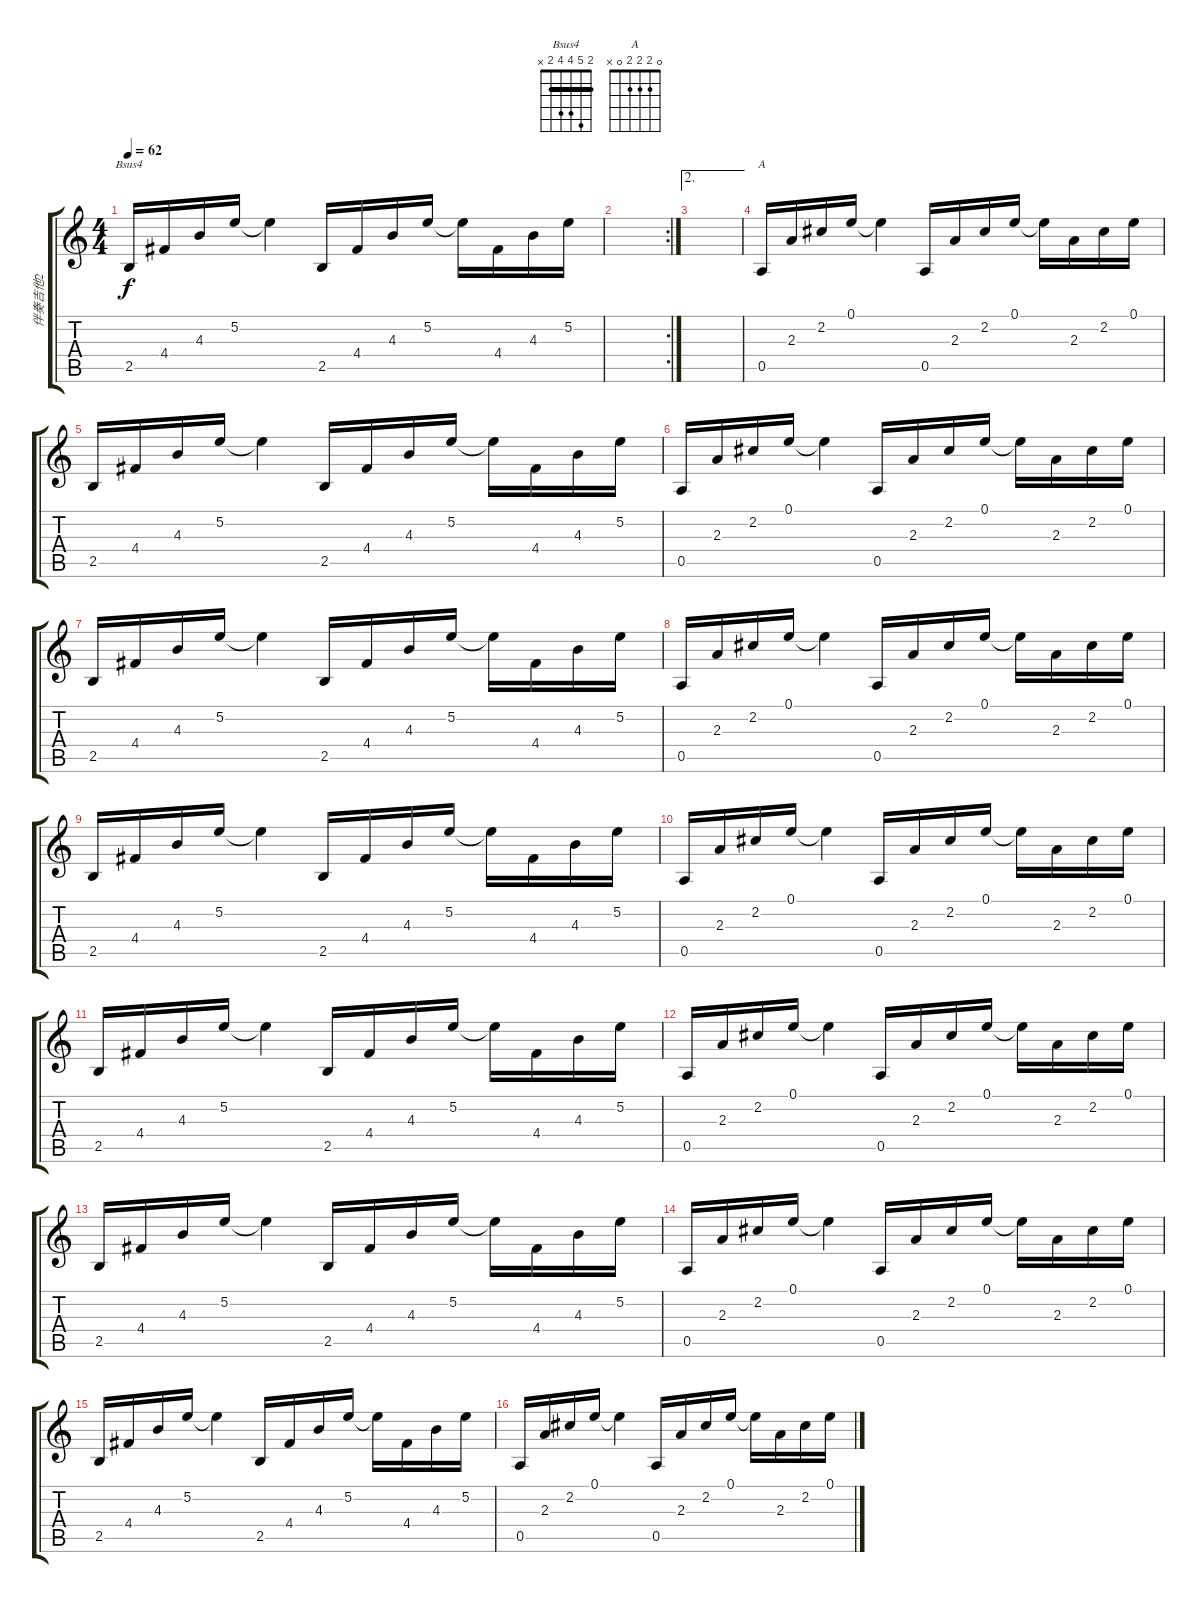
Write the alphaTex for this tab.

\track ("伴奏吉他2" "伴奏吉他2") {instrument electricguitarjazz}
\staff {score tabs}
\tuning (E4 B3 G3 D3 A2 E2) {hide}
\chord ("Bsus4" 2 5 4 4 2 x) {barre 2}
\chord ("A" 0 2 2 2 0 x)
\ts (4 4)
\tempo 62
\clef g2
\ks c
2.5.16{ch "Bsus4" dy f} 4.4.16 4.3.16 5.2.16 5.2{t}.4 2.5.16 4.4.16 4.3.16 5.2.16 5.2{t}.16 4.4.16 4.3.16 5.2.16 |
\rc 2
|
\ae 2
|
0.5.16{ch "A"} 2.3.16 2.2.16 0.1.16 0.1{t}.4 0.5.16 2.3.16 2.2.16 0.1.16 0.1{t}.16 2.3.16 2.2.16 0.1.16 |
2.5.16 4.4.16 4.3.16 5.2.16 5.2{t}.4 2.5.16 4.4.16 4.3.16 5.2.16 5.2{t}.16 4.4.16 4.3.16 5.2.16 |
0.5.16 2.3.16 2.2.16 0.1.16 0.1{t}.4 0.5.16 2.3.16 2.2.16 0.1.16 0.1{t}.16 2.3.16 2.2.16 0.1.16 |
2.5.16 4.4.16 4.3.16 5.2.16 5.2{t}.4 2.5.16 4.4.16 4.3.16 5.2.16 5.2{t}.16 4.4.16 4.3.16 5.2.16 |
0.5.16 2.3.16 2.2.16 0.1.16 0.1{t}.4 0.5.16 2.3.16 2.2.16 0.1.16 0.1{t}.16 2.3.16 2.2.16 0.1.16 |
2.5.16 4.4.16 4.3.16 5.2.16 5.2{t}.4 2.5.16 4.4.16 4.3.16 5.2.16 5.2{t}.16 4.4.16 4.3.16 5.2.16 |
0.5.16 2.3.16 2.2.16 0.1.16 0.1{t}.4 0.5.16 2.3.16 2.2.16 0.1.16 0.1{t}.16 2.3.16 2.2.16 0.1.16 |
2.5.16 4.4.16 4.3.16 5.2.16 5.2{t}.4 2.5.16 4.4.16 4.3.16 5.2.16 5.2{t}.16 4.4.16 4.3.16 5.2.16 |
0.5.16 2.3.16 2.2.16 0.1.16 0.1{t}.4 0.5.16 2.3.16 2.2.16 0.1.16 0.1{t}.16 2.3.16 2.2.16 0.1.16 |
2.5.16 4.4.16 4.3.16 5.2.16 5.2{t}.4 2.5.16 4.4.16 4.3.16 5.2.16 5.2{t}.16 4.4.16 4.3.16 5.2.16 |
0.5.16 2.3.16 2.2.16 0.1.16 0.1{t}.4 0.5.16 2.3.16 2.2.16 0.1.16 0.1{t}.16 2.3.16 2.2.16 0.1.16 |
2.5.16 4.4.16 4.3.16 5.2.16 5.2{t}.4 2.5.16 4.4.16 4.3.16 5.2.16 5.2{t}.16 4.4.16 4.3.16 5.2.16 |
0.5.16{volume 13} 2.3.16 2.2.16 0.1.16 0.1{t}.4 0.5.16 2.3.16 2.2.16 0.1.16 0.1{t}.16 2.3.16 2.2.16 0.1.16
